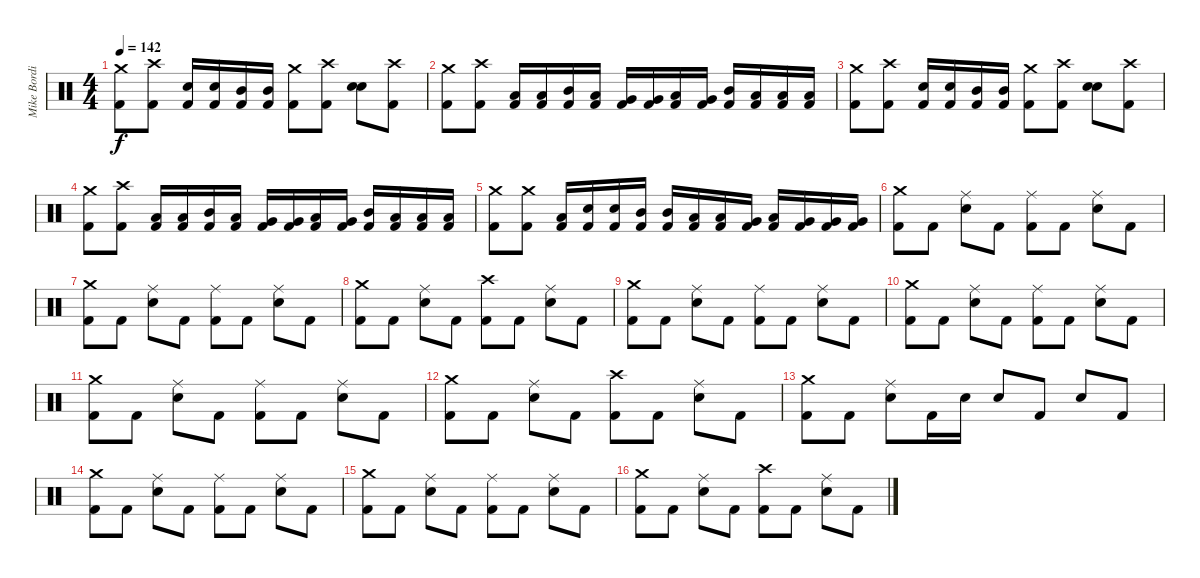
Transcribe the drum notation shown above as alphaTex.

\track ("Mike Bordin" "Mike Bordi") {instrument percussion}
\staff {score}
\articulation defaults
\ts (4 4)
\tempo 142
\clef neutral
\ks c
("Crash medium (hit)" "Kick (hit) 2").8{dy f} ("Crash high (hit)" "Kick (hit) 2").8 ("Snare (hit) 2" "Kick (hit) 2").16 ("Snare (hit) 2" "Kick (hit) 2").16 ("Mid Tom (hit)" "Kick (hit) 2").16 ("Mid Tom (hit)" "Kick (hit) 2").16 ("Crash medium (hit)" "Kick (hit) 2").8 ("Crash high (hit)" "Kick (hit) 2").8 ("Snare (hit) 2" "Snare (hit) 2").8{bd 480} ("Crash high (hit)" "Kick (hit) 2").8 |
("Crash medium (hit)" "Kick (hit) 2").8 ("Crash high (hit)" "Kick (hit) 2").8 ("Low Tom (hit)" "Kick (hit) 2").16 ("Low Tom (hit)" "Kick (hit) 2").16 ("Mid Tom (hit)" "Kick (hit) 2").16 ("Low Tom (hit)" "Kick (hit) 2").16 ("Very Low Tom (hit)" "Kick (hit) 2").16 ("Very Low Tom (hit)" "Kick (hit) 2").16 ("Low Floor Tom (hit)" "Kick (hit) 2").16 ("Very Low Tom (hit)" "Kick (hit) 2").16 ("Mid Tom (hit)" "Kick (hit) 2").16 ("Low Tom (hit)" "Kick (hit) 2").16 ("Low Tom (hit)" "Kick (hit) 2").16 ("Low Tom (hit)" "Kick (hit) 2").16 |
("Crash medium (hit)" "Kick (hit) 2").8 ("Crash high (hit)" "Kick (hit) 2").8 ("Snare (hit) 2" "Kick (hit) 2").16 ("Snare (hit) 2" "Kick (hit) 2").16 ("Mid Tom (hit)" "Kick (hit) 2").16 ("Mid Tom (hit)" "Kick (hit) 2").16 ("Crash medium (hit)" "Kick (hit) 2").8 ("Crash high (hit)" "Kick (hit) 2").8 ("Snare (hit) 2" "Snare (hit) 2").8{bd 480} ("Crash high (hit)" "Kick (hit) 2").8 |
("Crash medium (hit)" "Kick (hit) 2").8 ("Crash high (hit)" "Kick (hit) 2").8 ("Low Tom (hit)" "Kick (hit) 2").16 ("Low Tom (hit)" "Kick (hit) 2").16 ("Mid Tom (hit)" "Kick (hit) 2").16 ("Low Tom (hit)" "Kick (hit) 2").16 ("Very Low Tom (hit)" "Kick (hit) 2").16 ("Very Low Tom (hit)" "Kick (hit) 2").16 ("Low Floor Tom (hit)" "Kick (hit) 2").16 ("Very Low Tom (hit)" "Kick (hit) 2").16 ("Mid Tom (hit)" "Kick (hit) 2").16 ("Low Tom (hit)" "Kick (hit) 2").16 ("Low Tom (hit)" "Kick (hit) 2").16 ("Low Tom (hit)" "Kick (hit) 2").16 |
("Crash medium (hit)" "Kick (hit) 2").8 ("Crash medium (hit)" "Kick (hit) 2").8 ("Low Tom (hit)" "Kick (hit) 2").16 ("Snare (hit) 2" "Kick (hit) 2").16 ("Snare (hit) 2" "Kick (hit) 2").16 ("Mid Tom (hit)" "Kick (hit) 2").16 ("Mid Tom (hit)" "Kick (hit) 2").16 ("Low Tom (hit)" "Kick (hit) 2").16 ("Low Tom (hit)" "Kick (hit) 2").16 ("Very Low Tom (hit)" "Kick (hit) 2").16 ("Low Floor Tom (hit)" "Kick (hit) 2").16 ("Very Low Tom (hit)" "Kick (hit) 2").16 ("Very Low Tom (hit)" "Kick (hit) 2").16 ("Very Low Tom (hit)" "Kick (hit) 2").16 |
("Crash medium (hit)" "Kick (hit) 2").8 "Kick (hit) 2".8 ("Ride (middle)" "Snare (hit) 2").8 "Kick (hit) 2".8 ("Ride (middle)" "Kick (hit) 2").8 "Kick (hit) 2".8 ("Ride (middle)" "Snare (hit) 2").8 "Kick (hit) 2".8 |
("Crash medium (hit)" "Kick (hit) 2").8 "Kick (hit) 2".8 ("Ride (middle)" "Snare (hit) 2").8 "Kick (hit) 2".8 ("Ride (middle)" "Kick (hit) 2").8 "Kick (hit) 2".8 ("Ride (middle)" "Snare (hit) 2").8 "Kick (hit) 2".8 |
("Crash medium (hit)" "Kick (hit) 2").8 "Kick (hit) 2".8 ("Ride (middle)" "Snare (hit) 2").8 "Kick (hit) 2".8 ("Crash high (hit)" "Kick (hit) 2").8 "Kick (hit) 2".8 ("Ride (middle)" "Snare (hit) 2").8 "Kick (hit) 2".8 |
("Crash medium (hit)" "Kick (hit) 2").8 "Kick (hit) 2".8 ("Ride (middle)" "Snare (hit) 2").8 "Kick (hit) 2".8 ("Ride (middle)" "Kick (hit) 2").8 "Kick (hit) 2".8 ("Ride (middle)" "Snare (hit) 2").8 "Kick (hit) 2".8 |
("Crash medium (hit)" "Kick (hit) 2").8 "Kick (hit) 2".8 ("Ride (middle)" "Snare (hit) 2").8 "Kick (hit) 2".8 ("Ride (middle)" "Kick (hit) 2").8 "Kick (hit) 2".8 ("Ride (middle)" "Snare (hit) 2").8 "Kick (hit) 2".8 |
("Crash medium (hit)" "Kick (hit) 2").8 "Kick (hit) 2".8 ("Ride (middle)" "Snare (hit) 2").8 "Kick (hit) 2".8 ("Ride (middle)" "Kick (hit) 2").8 "Kick (hit) 2".8 ("Ride (middle)" "Snare (hit) 2").8 "Kick (hit) 2".8 |
("Crash medium (hit)" "Kick (hit) 2").8 "Kick (hit) 2".8 ("Ride (middle)" "Snare (hit) 2").8 "Kick (hit) 2".8 ("Crash high (hit)" "Kick (hit) 2").8 "Kick (hit) 2".8 ("Ride (middle)" "Snare (hit) 2").8 "Kick (hit) 2".8 |
("Crash medium (hit)" "Kick (hit) 2").8 "Kick (hit) 2".8 ("Ride (middle)" "Snare (hit) 2").8 "Kick (hit) 2".16 "Snare (hit) 2".16 "Snare (hit) 2".8 "Kick (hit) 2".8 "Snare (hit) 2".8 "Kick (hit) 2".8 |
("Crash medium (hit)" "Kick (hit) 2").8 "Kick (hit) 2".8 ("Ride (middle)" "Snare (hit) 2").8 "Kick (hit) 2".8 ("Ride (middle)" "Kick (hit) 2").8 "Kick (hit) 2".8 ("Ride (middle)" "Snare (hit) 2").8 "Kick (hit) 2".8 |
("Crash medium (hit)" "Kick (hit) 2").8 "Kick (hit) 2".8 ("Ride (middle)" "Snare (hit) 2").8 "Kick (hit) 2".8 ("Ride (middle)" "Kick (hit) 2").8 "Kick (hit) 2".8 ("Ride (middle)" "Snare (hit) 2").8 "Kick (hit) 2".8 |
("Crash medium (hit)" "Kick (hit) 2").8 "Kick (hit) 2".8 ("Ride (middle)" "Snare (hit) 2").8 "Kick (hit) 2".8 ("Crash high (hit)" "Kick (hit) 2").8 "Kick (hit) 2".8 ("Ride (middle)" "Snare (hit) 2").8 "Kick (hit) 2".8
